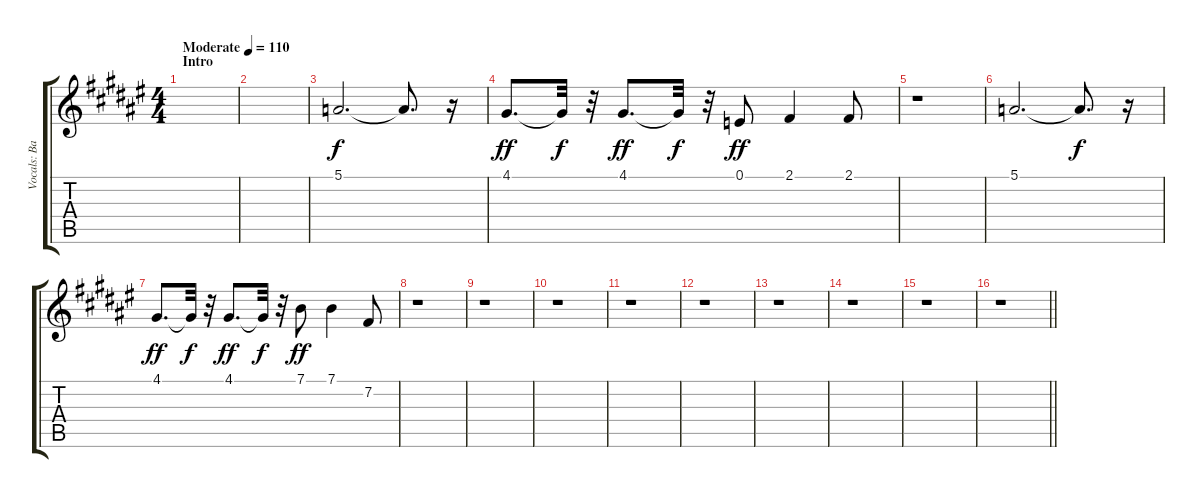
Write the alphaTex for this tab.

\track ("Vocals: Backing" "Vocals: Ba") {instrument trumpet}
\staff {score tabs}
\tuning (E4 B3 G3 D3 A2 E2) {hide}
\ts (4 4)
\section ("" "Intro")
\tempo (110 "Moderate")
\clef g2
\ks f#
|
|
5.1.2{d} 5.1{t}.8{d dy f} r.16 |
4.1.8{d dy ff} 4.1{t}.32{dy f} r.32 4.1.8{d dy ff} 4.1{t}.32{dy f} r.32 0.1.8{dy ff} 2.1.4 2.1.8 |
r.1 |
5.1.2{d} 5.1{t}.8{d dy f} r.16 |
4.1.8{d dy ff} 4.1{t}.32{dy f} r.32 4.1.8{d dy ff} 4.1{t}.32{dy f} r.32 7.1.8{dy ff} 7.1.4 7.2.8 |
r.1 |
r.1 |
r.1 |
r.1 |
r.1 |
r.1 |
r.1 |
r.1 |
\barLineRight lightlight
r.1
